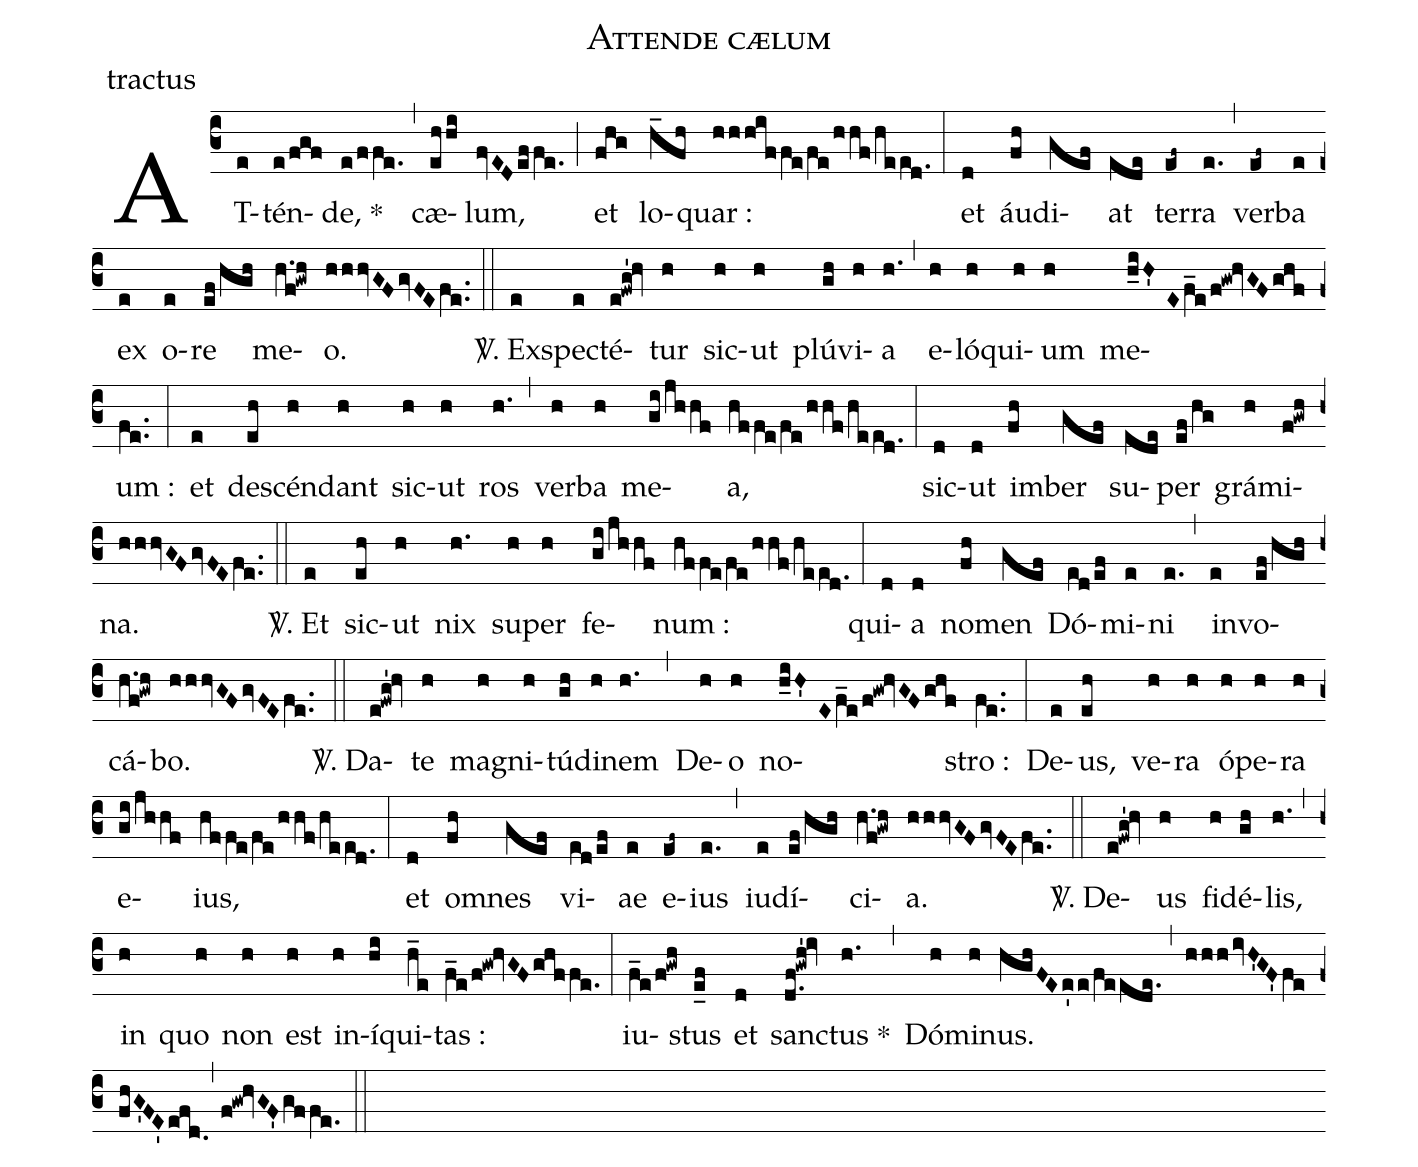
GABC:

name:Attende cælum;
office-part:tractus;
%%
(c3) AT(e)tén(e/fgf)de, *(e/ffe.) (,) cæ(ehhi)lum,(fvEDeffe.) (;) et(fhg) lo(h_fh)quar :(hhhiffe/fe/hhf/heed.) (:)
et(d) áu(fh)di(gef)at(ede) ter(ef~)ra(e.) (,) ver(ef~)ba(e) ex(e) o(e)re(ef/hgh) me(h.f!gwh)o.(hhhvGFgvFEfe..) (::)

<sp>V/</sp>. Ex(e)spec(e)té(e!fwg'!hv)tur(h) sic(h)ut(h) plú(gh)vi(h)a(h.) (,) e(h)ló(h)qui(h)um(h) me(h_iH'Ef_e/f!gw!hvGFghf)um :(fe..) (:)
et(e) des(eh)cén(h)dant(h) sic(h)ut(h) ros(h.) (,) ver(h)ba(h) me(gi/jhhf)a,(hffe/fe/hhf/heed.) (:)
sic(d)ut(d) im(fh)ber(gef) su(ede)per(ef/hg) grá(h)mi(f!gwh)na.(hhhvGFgvFEfe..) (::)

<sp>V/</sp>. Et(e) sic(eh)ut(h) nix(h.) su(h)per(h) fe(gi/jhhf)num :(hffe/fe/hhf/heed.) (:)
qui(d)a(d) no(fh)men(gef) Dó(ed/ef)mi(e)ni(e.) (,) in(e)vo(ef/hgh)cá(h.f!gwh)bo.(hhhvGFgvFEfe..) (::)

<sp>V/</sp>. Da(e!fwg'!hv)te(h) ma(h)gni(h)tú(gh)di(h)nem(h.) (,) De(h)o(h) no(h_iH'Ef_e/f!gw!hvGFghf)stro :(fe..) (:)
De(e)us,(eh) ve(h)ra(h) ó(h)pe(h)ra(h) e(gi/jhhf)ius,(hffe/fe/hhf/heed.) (:)
et(d) o(fh)mnes(gef) vi(ed/ef)ae(e) e(ef~)ius(e.) (,) iu(e)dí(ef/hgh)ci(h.f!gwh)a.(hhhvGFgvFEfe..) (::)

<sp>V/</sp>. De(e!fwg'!hv)us(h) fi(h)dé(gh)lis,(h.) (,) in(h) quo(h) non(h) est(h) in(h)í(hi)qui(h_e)tas :(f_e/f!gw!hvGFghffe.) (:)
iu(f_e/f!gwh)stus(e_f) et(d) san(d.f!gwh'!iv)ctus *(h.) (,) Dó(h)mi(h)nus.(hghFEe'e/feede.,hhhivH'GF'fe/fhG'FE'efd.,f!gw!hvGF'gffe.) (::)
